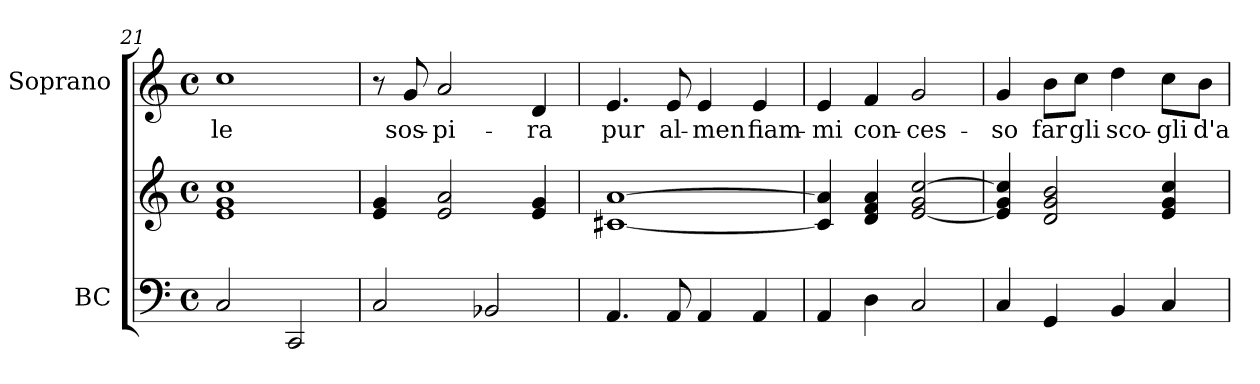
**kern	**kern	**kern	**text
*part3	*part2	*part1	*part1
*staff3	*staff2	*staff1	*staff1
*I"BC	*	*I"Soprano	*
*I'BC	*	*I'S	*
!!LO:LB:g=z
*clefF4	*clefG2	*clefG2	*
*k[]	*k[]	*k[]	*
*C:	*C:	*C:	*
*M4/4	*M4/4	*M4/4	*
*met(c)	*met(c)	*met(c)	*
=21	=21	=21	=21
2C/	1e 1g 1cc	1cc	-le
2CC/	.	.	.
=22	=22	=22	=22
2C/	4e/ 4g/	8r	.
.	.	8g/	sos-
.	2e/ 2a/	2a/	-pi-
2BB-X/	.	.	.
.	4e/ 4g/	4d/	-ra
=23	=23	=23	=23
4.AA/	[1c#X [1a	4.e/	pur
8AA/	.	8e/	al-
4AA/	.	4e/	-men
4AA/	.	4e/	fiam-
=24	=24	=24	=24
4AA/	4c#/] 4a/]	4e/	-mi
4D\	4d/ 4f/ 4a/	4f/	con-
2C/	[2e/ 2g/ [2cc/	2g/	-ces-
=25	=25	=25	=25
4C/	4e/] 4g/ 4cc/]	4g/	-so
4GG/	2d/ 2g/ 2b/	8b\L	far
.	.	8cc\J	gli
4BB/	.	4dd\	sco-
4C/	4e/ 4g/ 4cc/	8cc\L	-gli
.	.	8b\J	d'a-
=	=	=	=
*-	*-	*-	*-
